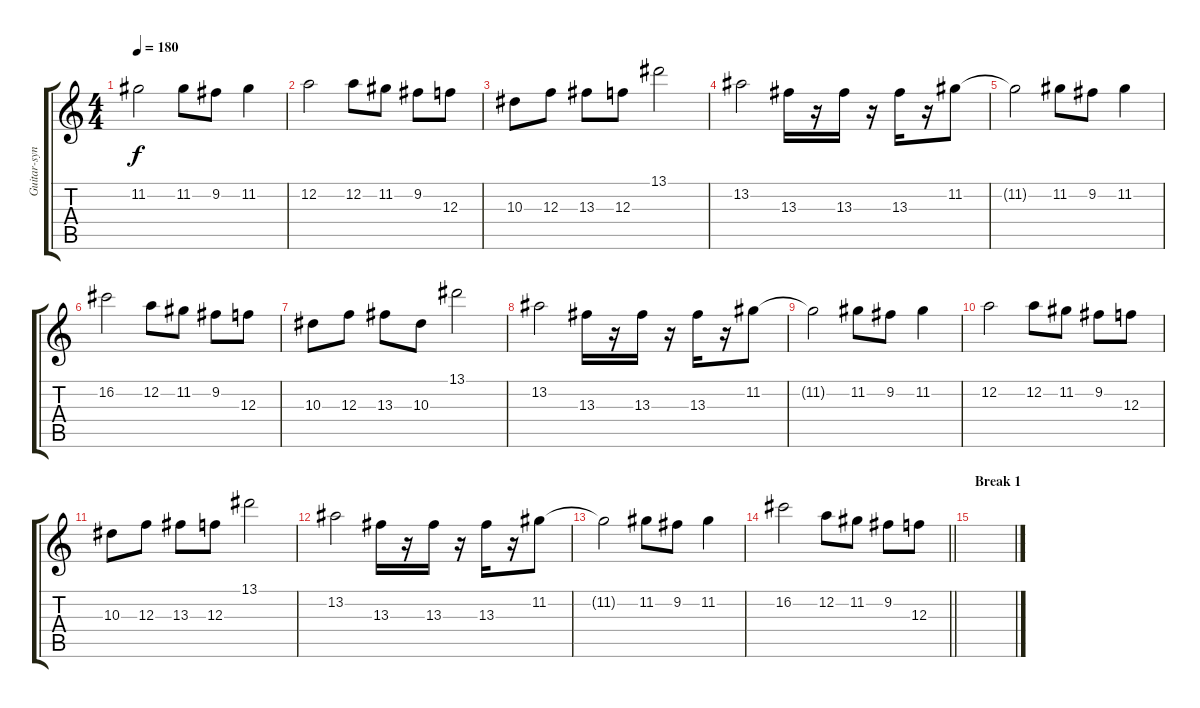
\track ("Guitar-synth riffs!" "Guitar-syn") {mute instrument distortionguitar}
\staff {score tabs}
\tuning (D4 A3 F3 C3 G2 C2) {hide}
\ts (4 4)
\tempo 180
\clef g2
\ks c
11.2{t}.2{dy f} 11.2.8 9.2.8 11.2.4 |
12.2.2 12.2.8 11.2.8 9.2.8 12.3.8 |
10.3.8{volume 10} 12.3.8 13.3.8 12.3.8 13.1.2 |
13.2.2 13.3.16 r.16 13.3.16 r.16 13.3.16 r.16 11.2.8 |
11.2{t}.2 11.2.8 9.2.8 11.2.4 |
16.2.2 12.2.8 11.2.8 9.2.8 12.3.8 |
10.3.8{volume 10} 12.3.8 13.3.8 10.3.8 13.1.2 |
13.2.2 13.3.16 r.16 13.3.16 r.16 13.3.16 r.16 11.2.8 |
11.2{t}.2 11.2.8 9.2.8 11.2.4 |
12.2.2 12.2.8 11.2.8 9.2.8 12.3.8 |
10.3.8{volume 10} 12.3.8 13.3.8 12.3.8 13.1.2 |
13.2.2 13.3.16 r.16 13.3.16 r.16 13.3.16 r.16 11.2.8 |
11.2{t}.2 11.2.8 9.2.8 11.2.4 |
\barLineRight lightlight
16.2.2 12.2.8 11.2.8 9.2.8 12.3.8 |
\section ("" "Break 1")
